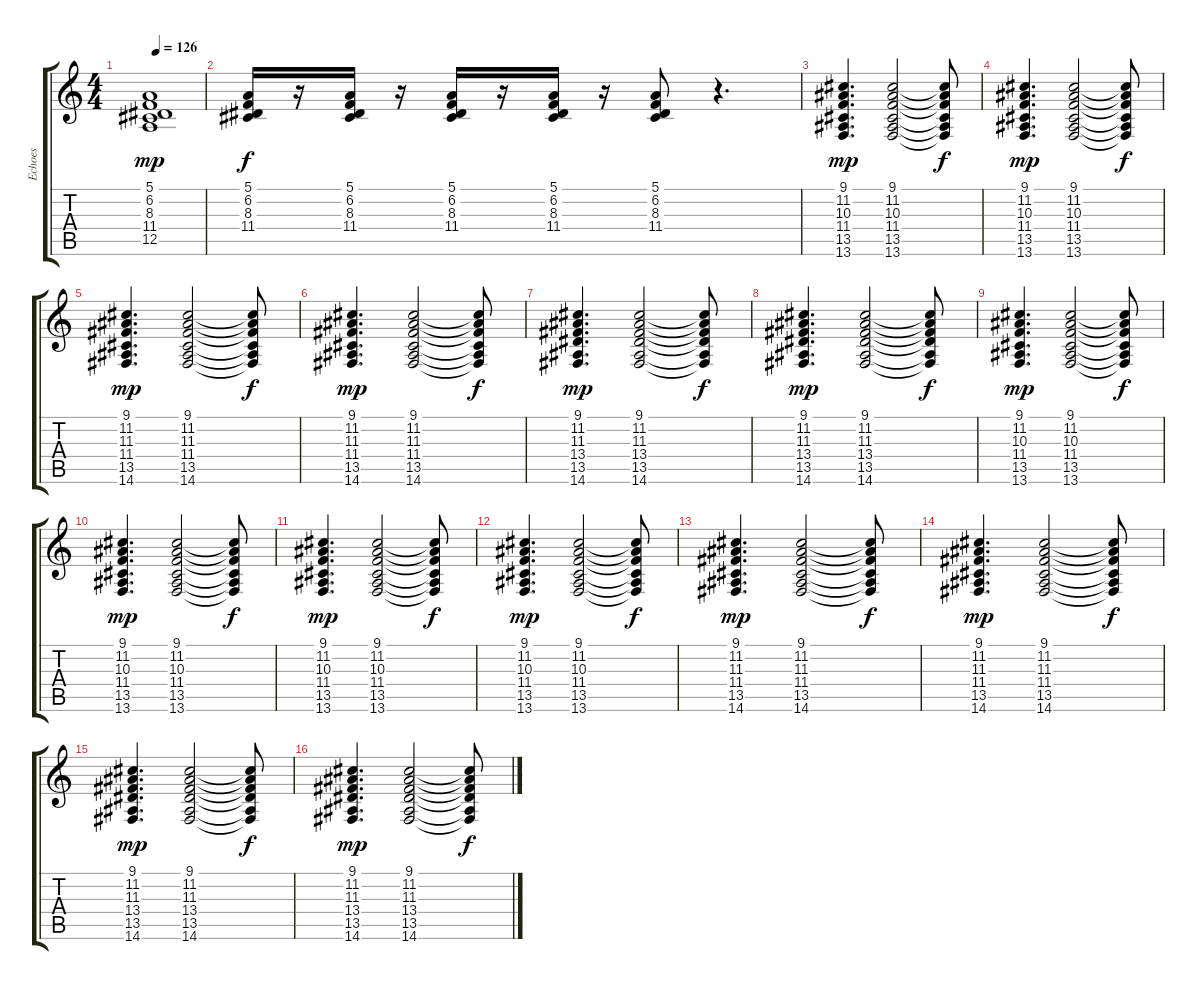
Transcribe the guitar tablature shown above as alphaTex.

\track ("Echoes" "Echoes") {instrument fx7echoes}
\staff {score tabs}
\tuning (E4 B3 G3 D3 A2 E2) {hide}
\ts (4 4)
\tempo 126
\clef g2
\ks c
(5.1 6.2 8.3 11.4 12.5).1{dy mp} |
(5.1 6.2 8.3 11.4).16{dy f} r.16 (5.1 6.2 8.3 11.4).16 r.16 (5.1 6.2 8.3 11.4).16 r.16 (5.1 6.2 8.3 11.4).16 r.16 (5.1 6.2 8.3 11.4).8 r.4{d} |
(9.1 11.2 10.3 11.4 13.5 13.6).4{d dy mp} (9.1 11.2 10.3 11.4 13.5 13.6).2 (9.1{t} 11.2{t} 10.3{t} 11.4{t} 13.5{t} 13.6{t}).8{dy f} |
(9.1 11.2 10.3 11.4 13.5 13.6).4{d dy mp} (9.1 11.2 10.3 11.4 13.5 13.6).2 (9.1{t} 11.2{t} 10.3{t} 11.4{t} 13.5{t} 13.6{t}).8{dy f} |
(9.1 11.2 11.3 11.4 13.5 14.6).4{d dy mp} (9.1 11.2 11.3 11.4 13.5 14.6).2 (9.1{t} 11.2{t} 11.3{t} 11.4{t} 13.5{t} 14.6{t}).8{dy f} |
(9.1 11.2 11.3 11.4 13.5 14.6).4{d dy mp} (9.1 11.2 11.3 11.4 13.5 14.6).2 (9.1{t} 11.2{t} 11.3{t} 11.4{t} 13.5{t} 14.6{t}).8{dy f} |
(9.1 11.2 11.3 13.4 13.5 14.6).4{d dy mp} (9.1 11.2 11.3 13.4 13.5 14.6).2 (9.1{t} 11.2{t} 11.3{t} 13.4{t} 13.5{t} 14.6{t}).8{dy f} |
(9.1 11.2 11.3 13.4 13.5 14.6).4{d dy mp} (9.1 11.2 11.3 13.4 13.5 14.6).2 (9.1{t} 11.2{t} 11.3{t} 13.4{t} 13.5{t} 14.6{t}).8{dy f} |
(9.1 11.2 10.3 11.4 13.5 13.6).4{d dy mp} (9.1 11.2 10.3 11.4 13.5 13.6).2 (9.1{t} 11.2{t} 10.3{t} 11.4{t} 13.5{t} 13.6{t}).8{dy f} |
(9.1 11.2 10.3 11.4 13.5 13.6).4{d dy mp} (9.1 11.2 10.3 11.4 13.5 13.6).2 (9.1{t} 11.2{t} 10.3{t} 11.4{t} 13.5{t} 13.6{t}).8{dy f} |
(9.1 11.2 10.3 11.4 13.5 13.6).4{d dy mp} (9.1 11.2 10.3 11.4 13.5 13.6).2 (9.1{t} 11.2{t} 10.3{t} 11.4{t} 13.5{t} 13.6{t}).8{dy f} |
(9.1 11.2 10.3 11.4 13.5 13.6).4{d dy mp} (9.1 11.2 10.3 11.4 13.5 13.6).2 (9.1{t} 11.2{t} 10.3{t} 11.4{t} 13.5{t} 13.6{t}).8{dy f} |
(9.1 11.2 11.3 11.4 13.5 14.6).4{d dy mp} (9.1 11.2 11.3 11.4 13.5 14.6).2 (9.1{t} 11.2{t} 11.3{t} 11.4{t} 13.5{t} 14.6{t}).8{dy f} |
(9.1 11.2 11.3 11.4 13.5 14.6).4{d dy mp} (9.1 11.2 11.3 11.4 13.5 14.6).2 (9.1{t} 11.2{t} 11.3{t} 11.4{t} 13.5{t} 14.6{t}).8{dy f} |
(9.1 11.2 11.3 13.4 13.5 14.6).4{d dy mp} (9.1 11.2 11.3 13.4 13.5 14.6).2 (9.1{t} 11.2{t} 11.3{t} 13.4{t} 13.5{t} 14.6{t}).8{dy f} |
(9.1 11.2 11.3 13.4 13.5 14.6).4{d dy mp} (9.1 11.2 11.3 13.4 13.5 14.6).2 (9.1{t} 11.2{t} 11.3{t} 13.4{t} 13.5{t} 14.6{t}).8{dy f}
